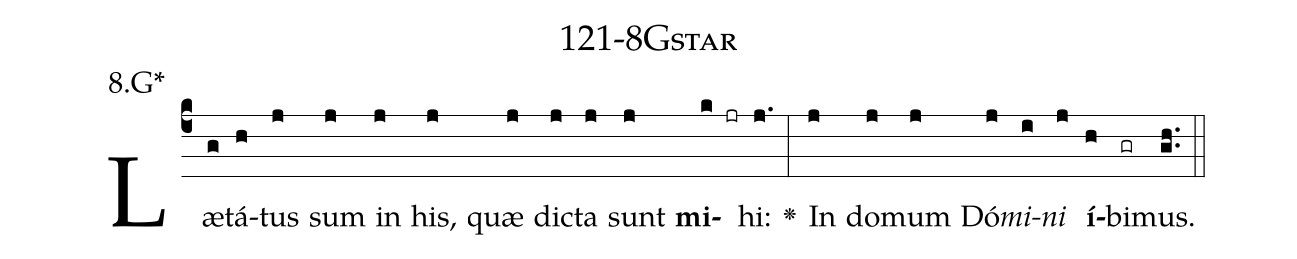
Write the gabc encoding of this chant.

name: 121-8Gstar;
annotation: 8.G*;
%%
(c4)Læ(g)tá(h)tus(j) sum(j) in(j) his,(j) quæ(j) dic(j)ta(j) sunt(j) <b>mi</b>(k jr)hi:(j.) <v>\greheightstar</v>(:) In(j) do(j)mum(j) Dó(j)<i>mi</i>(i)<i>ni</i>(j) <b>í</b>(h)bi(gr)mus.(gh..) (::)


%E(j) u(j) o(i) u(j) a(h) e.(gh..) (::)
